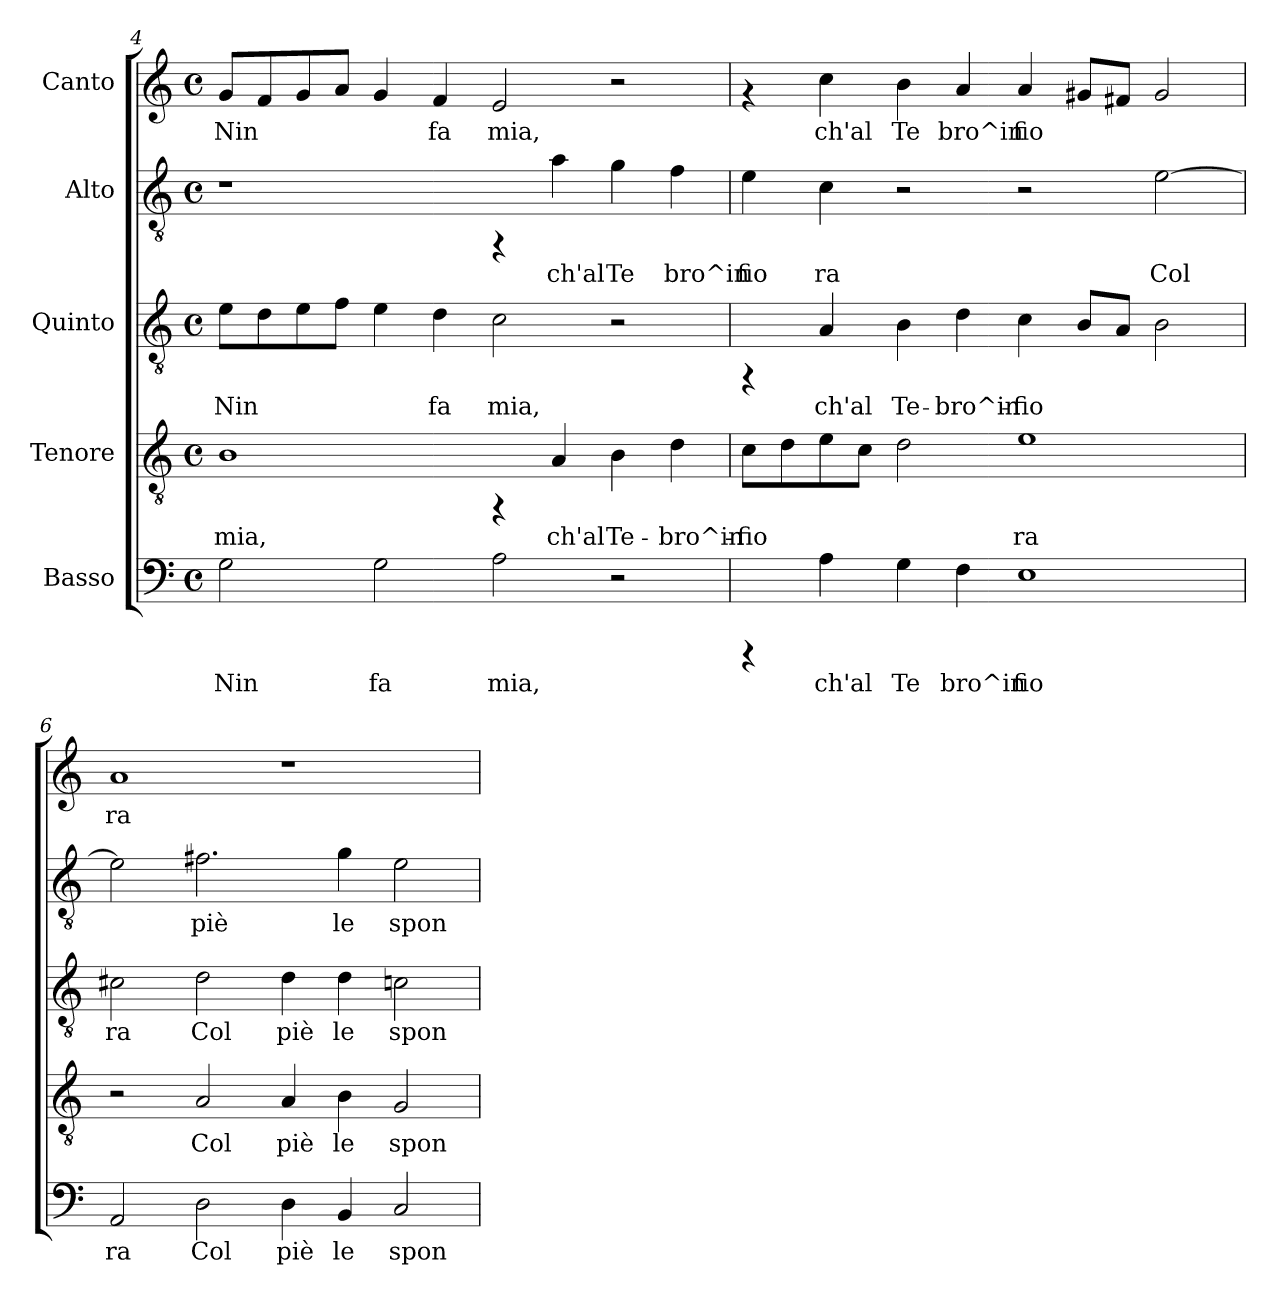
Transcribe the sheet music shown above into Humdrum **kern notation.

**kern	**text	**kern	**text	**kern	**text	**kern	**text	**kern	**text
*part5	*part5	*part4	*part4	*part3	*part3	*part2	*part2	*part1	*part1
*staff5	*staff5	*staff4	*staff4	*staff3	*staff3	*staff2	*staff2	*staff1	*staff1
*I"Basso	*	*I"Tenore	*	*I"Quinto	*	*I"Alto	*	*I"Canto	*
!!LO:LB:g=z
*clefF4	*	*clefGv2	*	*clefGv2	*	*clefGv2	*	*clefG2	*
*k[]	*	*k[]	*	*k[]	*	*k[]	*	*k[]	*
*C:	*	*C:	*	*C:	*	*C:	*	*C:	*
*M4/4	*	*M4/4	*	*M4/4	*	*M4/4	*	*M4/4	*
*met(c)	*	*met(c)	*	*met(c)	*	*met(c)	*	*met(c)	*
=4	=4	=4	=4	=4	=4	=4	=4	=4	=4
!	!LO:LY:b:cj	!	!LO:LY:b:cj	!	!LO:LY:b:cj	!	!	!	!LO:LY:b:cj
2G\	Nin	1B	mia,	8e\L	Nin-	1r	.	8g/L	Nin
!	!	!	!	!	!LO:LY:b:cj	!	!	!	!LO:LY:b:cj
.	.	.	.	8d\	--	.	.	8f/	.
!	!	!	!	!	!LO:LY:b:cj	!	!	!	!LO:LY:b:cj
.	.	.	.	8e\	--	.	.	8g/	.
!	!	!	!	!	!LO:LY:b:cj	!	!	!	!LO:LY:b:cj
.	.	.	.	8f\J	--	.	.	8a/J	.
!	!LO:LY:b:cj	!	!	!	!LO:LY:b:cj	!	!	!	!LO:LY:b:cj
2G\	fa	.	.	4e\	--	.	.	4g/	.
!	!	!	!	!	!LO:LY:b:cj	!	!	!	!LO:LY:b:cj
.	.	.	.	4d\	-fa	.	.	4f/	fa
!	!LO:LY:b:cj	!	!	!	!LO:LY:b:cj	!	!	!	!LO:LY:b:cj
2A\	mia,	4rFF	.	2c\	mia,	4rFF	.	2e/	mia,
!	!	!	!LO:LY:b:cj	!	!	!	!LO:LY:b:cj	!	!
.	.	4A/	ch'al	.	.	4a\	ch'al	.	.
!	!	!	!LO:LY:b:cj	!	!	!	!LO:LY:b:cj	!	!
2r	.	4B\	Te-	2r	.	4g\	Te	2r	.
!	!	!	!LO:LY:b:cj	!	!	!	!LO:LY:b:cj	!	!
.	.	4d\	-bro^in-	.	.	4f\	bro^in	.	.
=5	=5	=5	=5	=5	=5	=5	=5	=5	=5
!	!	!	!LO:LY:b:cj	!	!	!	!LO:LY:b:cj	!	!
4rCCC	.	8c\L	-fio-	4rFF	.	4e\	fio	4rf	.
!	!	!	!LO:LY:b:cj	!	!	!	!	!	!
.	.	8d\	--	.	.	.	.	.	.
!	!LO:LY:b:cj	!	!LO:LY:b:cj	!	!LO:LY:b:cj	!	!LO:LY:b:cj	!	!LO:LY:b:cj
4A\	ch'al	8e\	--	4A/	ch'al	4c\	ra	4cc\	ch'al
!	!	!	!LO:LY:b:cj	!	!	!	!	!	!
.	.	8c\J	--	.	.	.	.	.	.
!	!LO:LY:b:cj	!	!LO:LY:b:cj	!	!LO:LY:b:cj	!	!	!	!LO:LY:b:cj
4G\	Te	2d\	--	4B\	Te-	2r	.	4b\	Te
!	!LO:LY:b:cj	!	!	!	!LO:LY:b:cj	!	!	!	!LO:LY:b:cj
4F\	bro^in	.	.	4d\	-bro^in-	.	.	4a/	bro^in
!	!LO:LY:b:cj	!	!LO:LY:b:cj	!	!LO:LY:b:cj	!	!	!	!LO:LY:b:cj
1E	fio	1e	-ra	4c\	-fio-	2r	.	4a/	fio
!	!	!	!	!	!LO:LY:b:cj	!	!	!	!LO:LY:b:cj
.	.	.	.	8B/L	--	.	.	8g#X/L	.
!	!	!	!	!	!LO:LY:b:cj	!	!	!	!LO:LY:b:cj
.	.	.	.	8A/J	--	.	.	8f#X/J	.
!	!	!	!	!	!LO:LY:b:cj	!	!LO:LY:b:cj	!	!LO:LY:b:cj
.	.	.	.	2B\	--	[>2e\	Col	2g#/	.
=6	=6	=6	=6	=6	=6	=6	=6	=6	=6
!	!LO:LY:b:cj	!	!	!	!LO:LY:b:cj	!	!LO:LY:b:cj	!	!LO:LY:b:cj
2AA/	ra	2r	.	2c#X\	-ra	2e\]	.	1a	ra
!	!LO:LY:b:cj	!	!LO:LY:b:cj	!	!LO:LY:b:cj	!	!LO:LY:b:cj	!	!
2D\	Col	2A/	Col	2d\	Col	2.f#X\	piè	.	.
!	!LO:LY:b:cj	!	!LO:LY:b:cj	!	!LO:LY:b:cj	!	!	!	!
4D\	piè	4A/	piè	4d\	piè	.	.	1r	.
!	!LO:LY:b:cj	!	!LO:LY:b:cj	!	!LO:LY:b:cj	!	!LO:LY:b:cj	!	!
4BB/	le	4B\	le	4d\	le	4g\	le	.	.
!	!LO:LY:b:cj	!	!LO:LY:b:cj	!	!LO:LY:b:cj	!	!LO:LY:b:cj	!	!
2C/	spon	2G/	spon-	2cn\	spon-	2e\	spon	.	.
=	=	=	=	=	=	=	=	=	=
*-	*-	*-	*-	*-	*-	*-	*-	*-	*-
